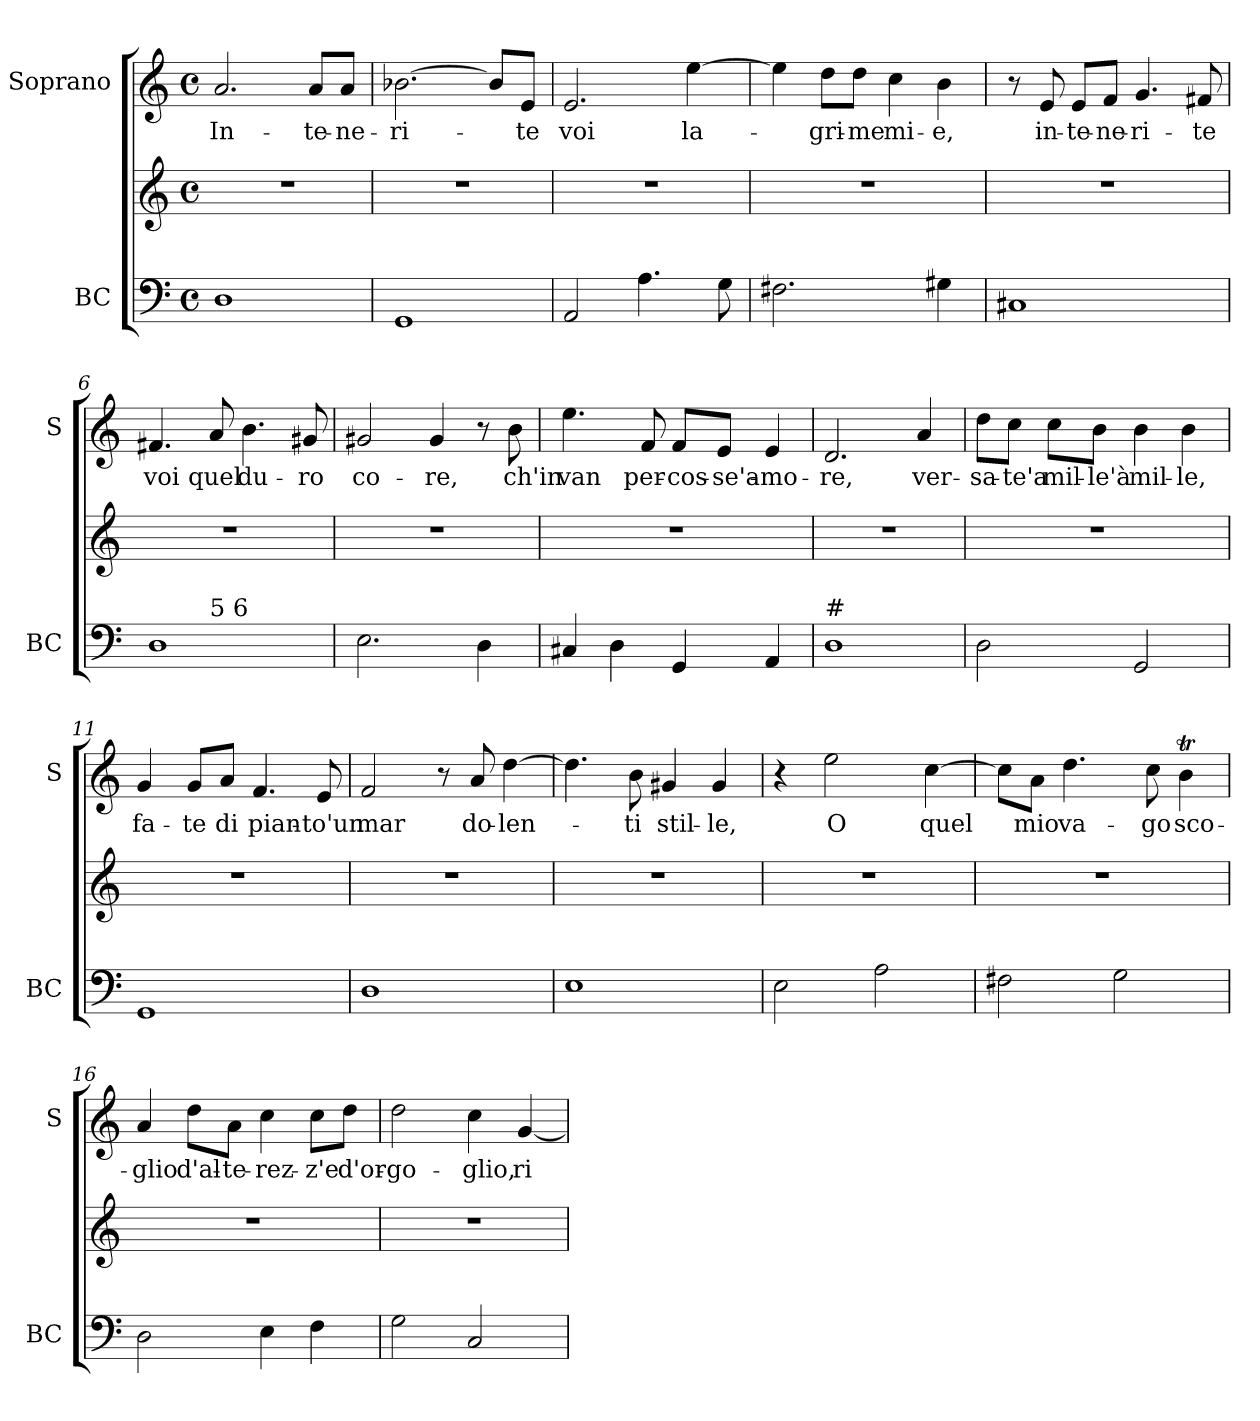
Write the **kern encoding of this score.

**kern	**kern	**kern	**text
*part2	*part2	*part1	*part1
*staff3	*staff2	*staff1	*staff1
*I"BC	*	*I"Soprano	*
*I'BC	*	*I'S	*
*clefF4	*clefG2	*clefG2	*
*k[]	*k[]	*k[]	*
*C:	*C:	*C:	*
*M4/4	*M4/4	*M4/4	*
*met(c)	*met(c)	*met(c)	*
=1	=1	=1	=1
!	!	!	!LO:LY:b
1D	1r	2.a/	In-
!	!	!	!LO:LY:b
.	.	8a/L	-te-
!	!	!	!LO:LY:b
.	.	8a/J	-ne-
=2	=2	=2	=2
!	!	!	!LO:LY:b
1GG	1r	[2.b-X\	-ri-
.	.	8b-/L]	.
!	!	!	!LO:LY:b
.	.	8e/J	-te
=3	=3	=3	=3
!	!	!	!LO:LY:b
2AA/	1r	2.e/	voi
4.A\	.	.	.
!	!	!	!LO:LY:b
.	.	[4ee\	la-
8G\	.	.	.
=4	=4	=4	=4
2.F#X\	1r	4ee\]	.
!	!	!	!LO:LY:b
.	.	8dd\L	-gri-
!	!	!	!LO:LY:b
.	.	8dd\J	-me
!	!	!	!LO:LY:b
.	.	4cc\	mi-
!	!	!	!LO:LY:b
4G#X\	.	4b\	-e,
!!LO:LB:g=z
=5	=5	=5	=5
1C#X	1r	8r	.
!	!	!	!LO:LY:b
.	.	8e/	in-
!	!	!	!LO:LY:b
.	.	8e/L	-te-
!	!	!	!LO:LY:b
.	.	8f/J	-ne-
!	!	!	!LO:LY:b
.	.	4.g/	-ri-
!	!	!	!LO:LY:b
.	.	8f#X/	-te
=6	=6	=6	=6
!	!	!	!LO:LY:b
*^	*	*	*
1D	4.ryy	1r	4.f#X/	voi
!	!LO:TX:a:t=5 6	!	!	!
!	!	!	!	!LO:LY:b
.	2ryy	.	8a/	quel
!	!	!	!	!LO:LY:b
.	.	.	4.b\	du-
!	!	!	!	!LO:LY:b
.	8ryy	.	8g#X/	-ro
=7	=7	=7	=7	=7
!	!	!	!	!LO:LY:b
*v	*v	*	*	*
2.E\	1r	2g#X/	co-
!	!	!	!LO:LY:b
.	.	4g#/	-re,
4D\	.	8r	.
!	!	!	!LO:LY:b
.	.	8b\	ch'in
=8	=8	=8	=8
!	!	!	!LO:LY:b
4C#X/	1r	4.ee\	van
4D\	.	.	.
!	!	!	!LO:LY:b
.	.	8f/	per-
!	!	!	!LO:LY:b
4GG/	.	8f/L	-cos-
!	!	!	!LO:LY:b
.	.	8e/J	-se'a-
!	!	!	!LO:LY:b
4AA/	.	4e/	-mo-
=9	=9	=9	=9
!LO:TX:a:t=#	!	!	!
!	!	!	!LO:LY:b
1D	1r	2.d/	-re,
!	!	!	!LO:LY:b
.	.	4a/	ver-
!!LO:LB:g=z
=10	=10	=10	=10
!	!	!	!LO:LY:b
2D\	1r	8dd\L	-sa-
!	!	!	!LO:LY:b
.	.	8cc\J	-te'a
!	!	!	!LO:LY:b
.	.	8cc\L	mil-
!	!	!	!LO:LY:b
.	.	8b\J	-le'à
!	!	!	!LO:LY:b
2GG/	.	4b\	mil-
!	!	!	!LO:LY:b
.	.	4b\	-le,
=11	=11	=11	=11
!	!	!	!LO:LY:b
1GG	1r	4g/	fa-
!	!	!	!LO:LY:b
.	.	8g/L	-te
!	!	!	!LO:LY:b
.	.	8a/J	di
!	!	!	!LO:LY:b
.	.	4.f/	pian-
!	!	!	!LO:LY:b
.	.	8e/	-to'un
=12	=12	=12	=12
!	!	!	!LO:LY:b
1D	1r	2f/	mar
.	.	8r	.
!	!	!	!LO:LY:b
.	.	8a/	do-
!	!	!	!LO:LY:b
.	.	[4dd\	-len-
=13	=13	=13	=13
1E	1r	4.dd\]	.
!	!	!	!LO:LY:b
.	.	8b\	-ti
!	!	!	!LO:LY:b
.	.	4g#X/	stil-
!	!	!	!LO:LY:b
.	.	4g#/	-le,
=14	=14	=14	=14
2E\	1r	4r	.
!	!	!	!LO:LY:b
.	.	2ee\	O
2A\	.	.	.
!	!	!	!LO:LY:b
.	.	[4cc\	quel
!!LO:PB:g=z
=15	=15	=15	=15
2F#X\	1r	8cc\L]	.
!	!	!	!LO:LY:b
.	.	8a\J	mio
!	!	!	!LO:LY:b
.	.	4.dd\	va-
2G\	.	.	.
!	!	!	!LO:LY:b
.	.	8cc\	-go
!	!	!	!LO:LY:b
.	.	4bt\	sco-
=16	=16	=16	=16
!	!	!	!LO:LY:b
2D\	1r	4a/	-glio
!	!	!	!LO:LY:b
.	.	8dd\L	d'al-
!	!	!	!LO:LY:b
.	.	8a\J	-te-
!	!	!	!LO:LY:b
4E\	.	4cc\	-rez-
!	!	!	!LO:LY:b
4F\	.	8cc\L	-z'e
!	!	!	!LO:LY:b
.	.	8dd\J	d'or-
=17	=17	=17	=17
!	!	!	!LO:LY:b
2G\	1r	2dd\	-go-
!	!	!	!LO:LY:b
2C/	.	4cc\	-glio,
!	!	!	!LO:LY:b
.	.	[4g/	ri-
=	=	=	=
*-	*-	*-	*-
